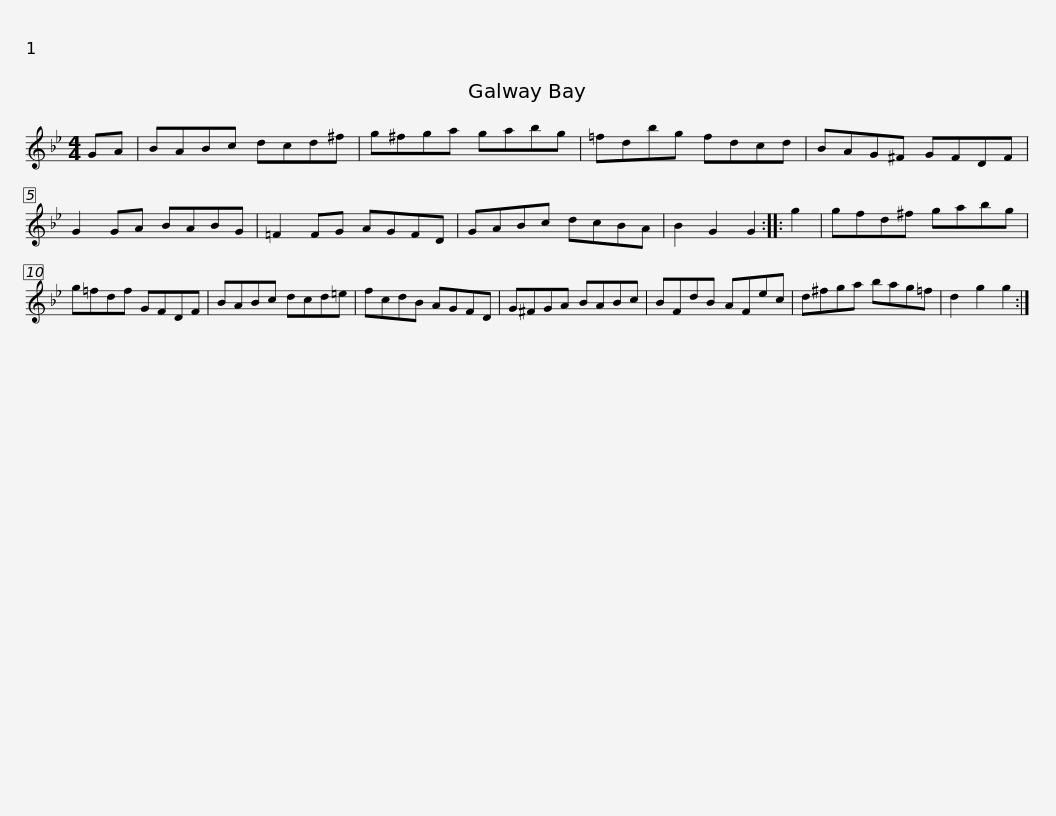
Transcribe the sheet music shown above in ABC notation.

X:1
L:1/8
M:4/4
I:linebreak $
K:Gmin
V:1 treble
V:1
 GA | BABc dcd^f | g^fga gabg | =fdbg fdcd | BAG^F GFDF | %5
 G2 GA BABG |$ =F2 FG AGFD | GABc dcBA | B2 G2 G2 :: g2 | %10
 gfd^f gabg | g=fdf GFDF |$ BABc dcd=e | fcdB AGFD | G^FGA BABc | %15
 BFdB AFec | d^fga bag=f |$ d2 g2 g2 :| %18
